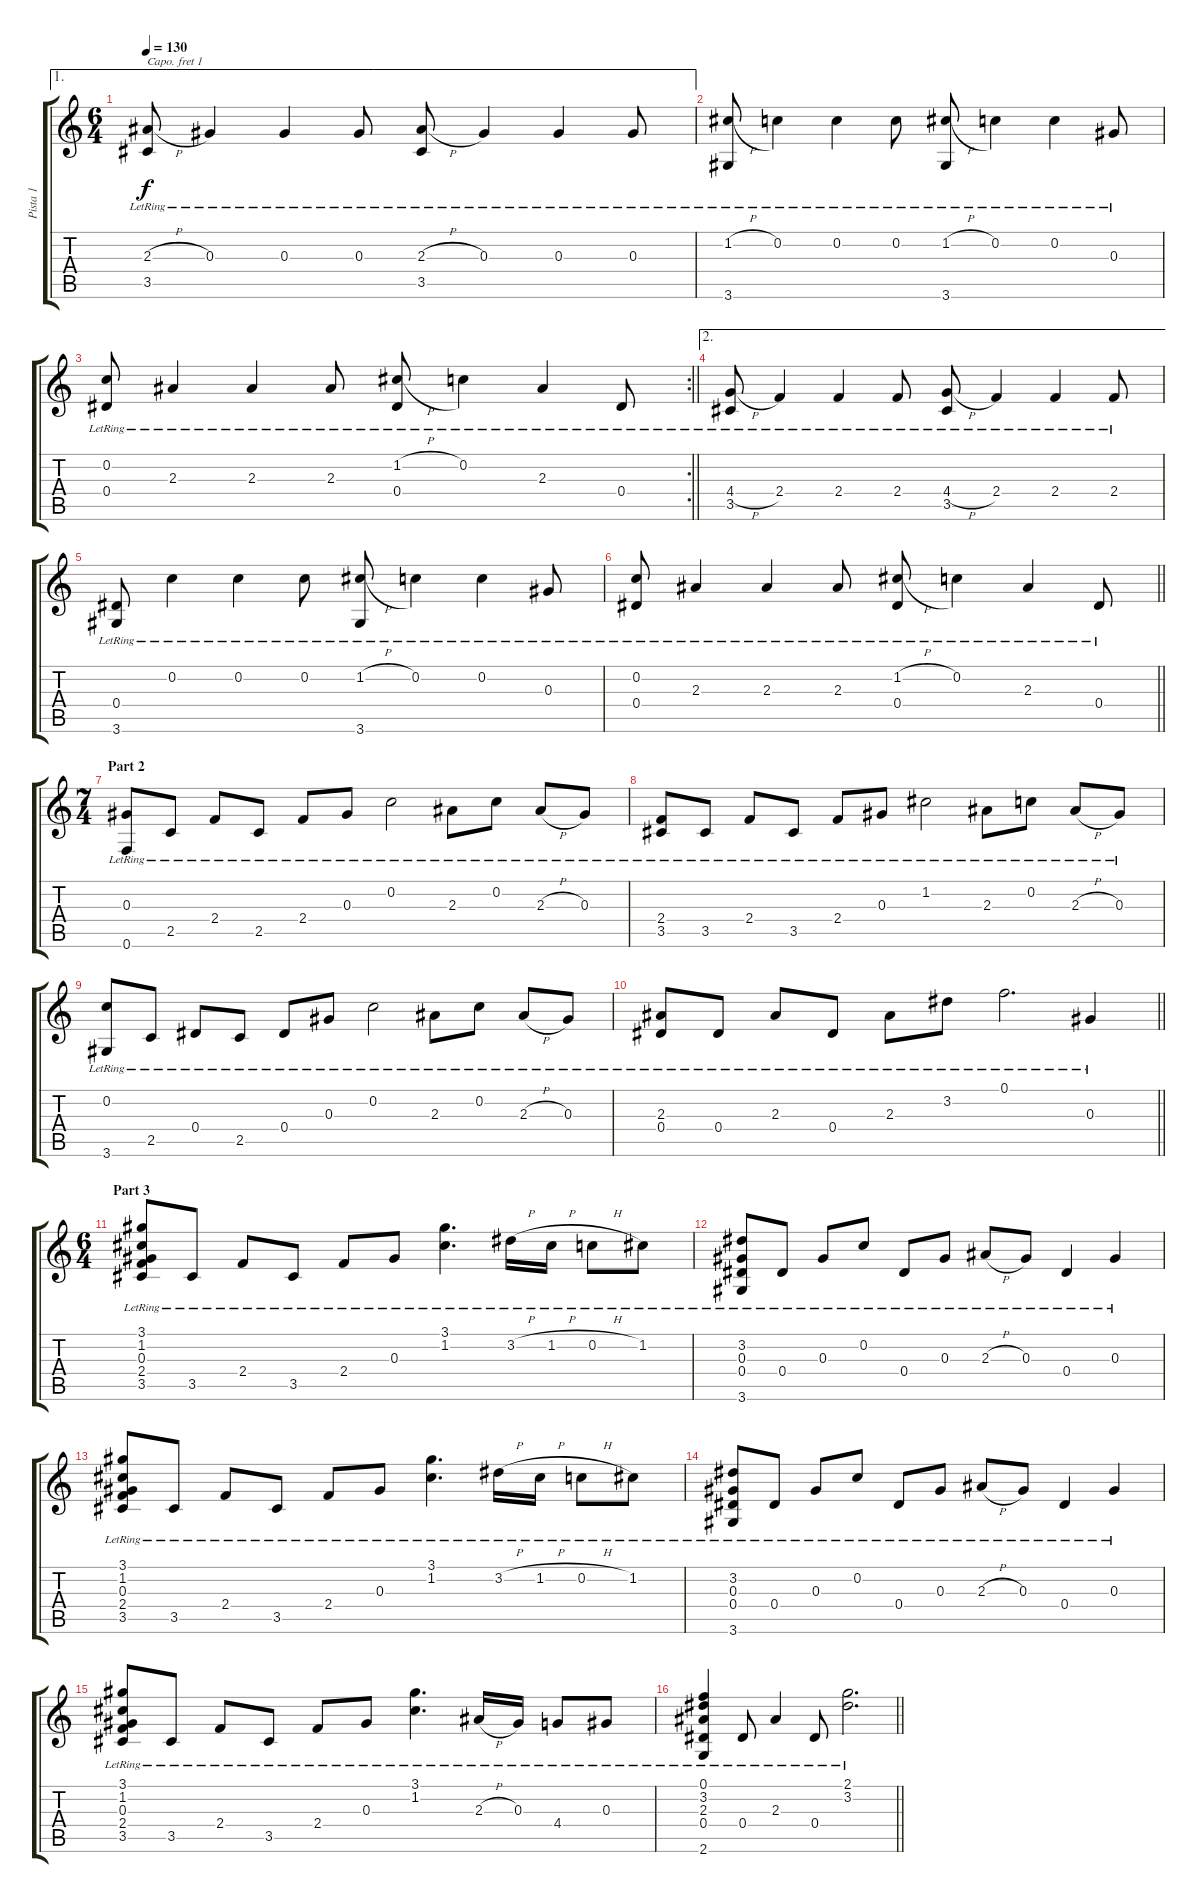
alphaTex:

\track ("Pista 1" "Pista 1") {instrument acousticguitarsteel}
\staff {score tabs}
\capo 1
\tuning (E4 B3 G3 D3 A2 E2) {hide}
\ae 1
\ts (6 4)
\tempo 130
\clef g2
\ks c
(2.3{h lr} 3.5{lr}).8{dy f} 0.3{lr}.4 0.3{lr}.4 0.3{lr}.8 (2.3{h lr} 3.5{lr}).8 0.3{lr}.4 0.3{lr}.4 0.3{lr}.8 |
(1.2{h lr} 3.6{lr}).8 0.2{lr}.4 0.2{lr}.4 0.2{lr}.8 (1.2{h lr} 3.6{lr}).8 0.2{lr}.4 0.2{lr}.4 0.3{lr}.8 |
\rc 2
\barLineRight lightlight
(0.2{lr} 0.4{lr}).8 2.3{lr}.4 2.3{lr}.4 2.3{lr}.8 (1.2{h lr} 0.4{lr}).8 0.2{lr}.4 2.3{lr}.4 0.4{lr}.8 |
\ae 2
(4.4{h lr} 3.5{lr}).8 2.4{lr}.4 2.4{lr}.4 2.4{lr}.8 (4.4{h lr} 3.5{lr}).8 2.4{lr}.4 2.4{lr}.4 2.4{lr}.8 |
(0.4{lr} 3.6{lr}).8 0.2{lr}.4 0.2{lr}.4 0.2{lr}.8 (1.2{h lr} 3.6{lr}).8 0.2{lr}.4 0.2{lr}.4 0.3{lr}.8 |
\barLineRight lightlight
(0.2{lr} 0.4{lr}).8 2.3{lr}.4 2.3{lr}.4 2.3{lr}.8 (1.2{h lr} 0.4{lr}).8 0.2{lr}.4 2.3{lr}.4 0.4{lr}.8 |
\ts (7 4)
\section ("" "Part 2")
(0.3{lr} 0.6{lr}).8 2.5{lr}.8 2.4{lr}.8 2.5{lr}.8 2.4{lr}.8 0.3{lr}.8 0.2{lr}.2 2.3{lr}.8 0.2{lr}.8 2.3{h lr}.8 0.3{lr}.8 |
(2.4{lr} 3.5{lr}).8 3.5{lr}.8 2.4{lr}.8 3.5{lr}.8 2.4{lr}.8 0.3{lr}.8 1.2{lr}.2 2.3{lr}.8 0.2{lr}.8 2.3{h lr}.8 0.3{lr}.8 |
(0.2{lr} 3.6{lr}).8 2.5{lr}.8 0.4{lr}.8 2.5{lr}.8 0.4{lr}.8 0.3{lr}.8 0.2{lr}.2 2.3{lr}.8 0.2{lr}.8 2.3{h lr}.8 0.3{lr}.8 |
\barLineRight lightlight
(2.3{lr} 0.4{lr}).8 0.4{lr}.8 2.3{lr}.8 0.4{lr}.8 2.3{lr}.8 3.2{lr}.8 0.1{lr}.2{d} 0.3{lr}.4 |
\ts (6 4)
\section ("" "Part 3")
(3.1{lr} 1.2{lr} 0.3{lr} 2.4{lr} 3.5{lr}).8 3.5{lr}.8 2.4{lr}.8 3.5{lr}.8 2.4{lr}.8 0.3{lr}.8 (3.1{lr} 1.2{lr}).4{d} 3.2{h lr}.16 1.2{h lr}.16 0.2{h lr}.8 1.2{lr}.8 |
(3.2{lr} 0.3{lr} 0.4{lr} 3.6{lr}).8 0.4{lr}.8 0.3{lr}.8 0.2{lr}.8 0.4{lr}.8 0.3{lr}.8 2.3{h lr}.8 0.3{lr}.8 0.4{lr}.4 0.3{lr}.4 |
(3.1{lr} 1.2{lr} 0.3{lr} 2.4{lr} 3.5{lr}).8 3.5{lr}.8 2.4{lr}.8 3.5{lr}.8 2.4{lr}.8 0.3{lr}.8 (3.1{lr} 1.2{lr}).4{d} 3.2{h lr}.16 1.2{h lr}.16 0.2{h lr}.8 1.2{lr}.8 |
(3.2{lr} 0.3{lr} 0.4{lr} 3.6{lr}).8 0.4{lr}.8 0.3{lr}.8 0.2{lr}.8 0.4{lr}.8 0.3{lr}.8 2.3{h lr}.8 0.3{lr}.8 0.4{lr}.4 0.3{lr}.4 |
(3.1{lr} 1.2{lr} 0.3{lr} 2.4{lr} 3.5{lr}).8 3.5{lr}.8 2.4{lr}.8 3.5{lr}.8 2.4{lr}.8 0.3{lr}.8 (3.1{lr} 1.2{lr}).4{d} 2.3{h lr}.16 0.3{lr}.16 4.4{lr}.8 0.3{lr}.8 |
\barLineRight lightlight
(0.1{lr} 3.2{lr} 2.3{lr} 0.4{lr} 2.6{lr}).4 0.4{lr}.8 2.3{lr}.4 0.4{lr}.8 (2.1{lr} 3.2{lr}).2{d}
